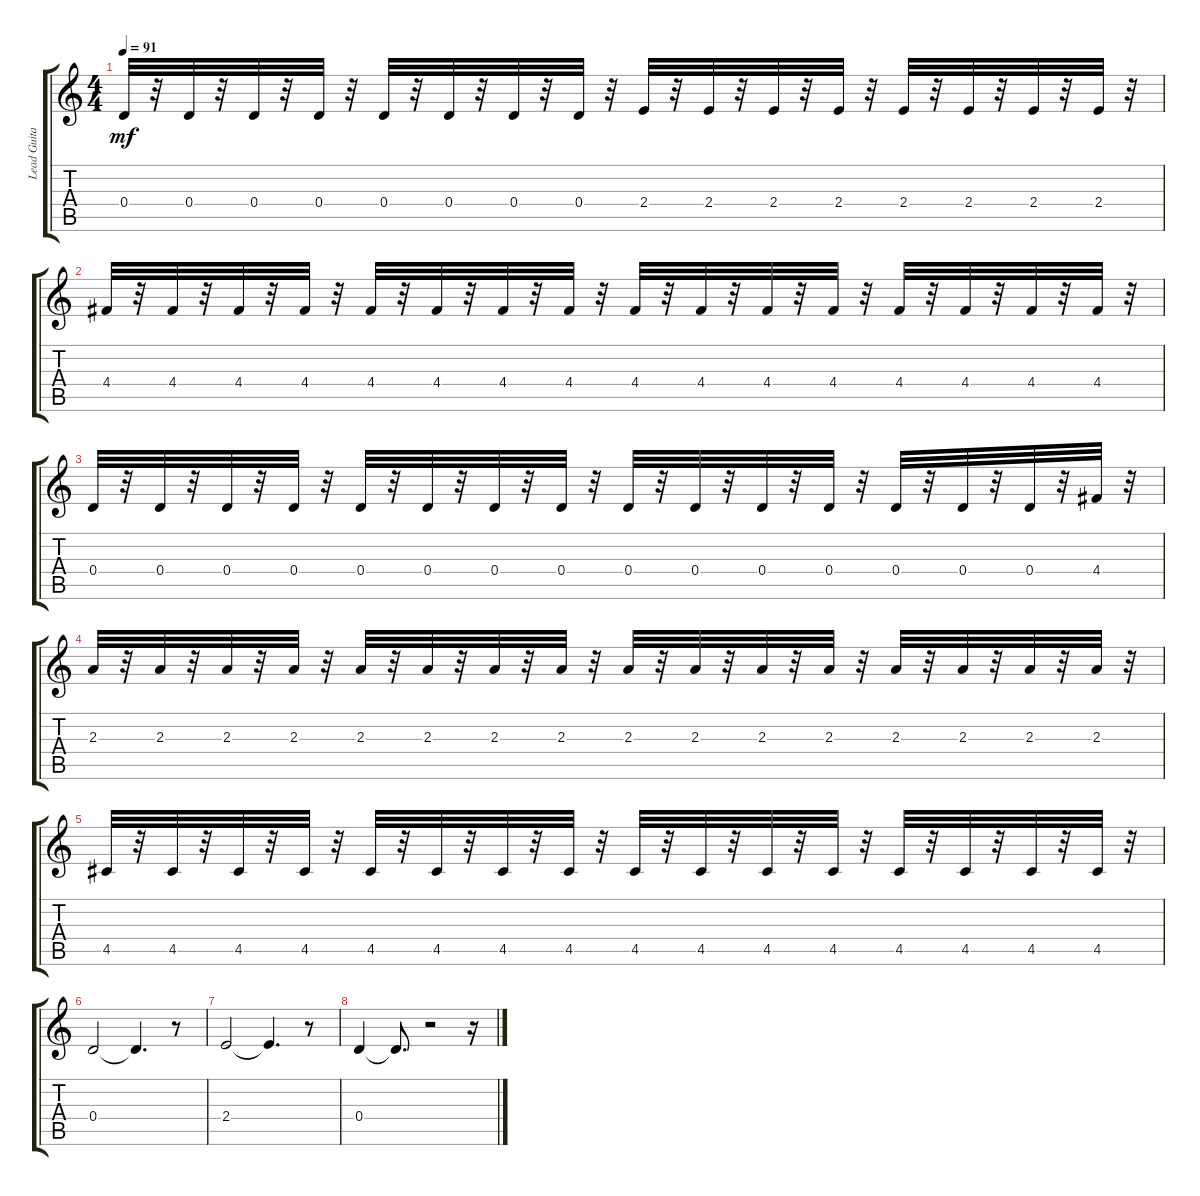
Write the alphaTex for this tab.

\track ("Lead Guitar" "Lead Guita") {instrument overdrivenguitar}
\staff {score tabs}
\tuning (E4 B3 G3 D3 A2 E2) {hide}
\ts (4 4)
\tempo 91
\clef g2
\ks c
0.4.32{dy mf} r.32 0.4.32 r.32 0.4.32 r.32 0.4.32 r.32 0.4.32 r.32 0.4.32 r.32 0.4.32 r.32 0.4.32 r.32 2.4.32 r.32 2.4.32 r.32 2.4.32 r.32 2.4.32 r.32 2.4.32 r.32 2.4.32 r.32 2.4.32 r.32 2.4.32 r.32 |
4.4.32 r.32 4.4.32 r.32 4.4.32 r.32 4.4.32 r.32 4.4.32 r.32 4.4.32 r.32 4.4.32 r.32 4.4.32 r.32 4.4.32 r.32 4.4.32 r.32 4.4.32 r.32 4.4.32 r.32 4.4.32 r.32 4.4.32 r.32 4.4.32 r.32 4.4.32 r.32 |
0.4.32 r.32 0.4.32 r.32 0.4.32 r.32 0.4.32 r.32 0.4.32 r.32 0.4.32 r.32 0.4.32 r.32 0.4.32 r.32 0.4.32 r.32 0.4.32 r.32 0.4.32 r.32 0.4.32 r.32 0.4.32 r.32 0.4.32 r.32 0.4.32 r.32 4.4.32 r.32 |
2.3.32 r.32 2.3.32 r.32 2.3.32 r.32 2.3.32 r.32 2.3.32 r.32 2.3.32 r.32 2.3.32 r.32 2.3.32 r.32 2.3.32 r.32 2.3.32 r.32 2.3.32 r.32 2.3.32 r.32 2.3.32 r.32 2.3.32 r.32 2.3.32 r.32 2.3.32 r.32 |
4.5.32 r.32 4.5.32 r.32 4.5.32 r.32 4.5.32 r.32 4.5.32 r.32 4.5.32 r.32 4.5.32 r.32 4.5.32 r.32 4.5.32 r.32 4.5.32 r.32 4.5.32 r.32 4.5.32 r.32 4.5.32 r.32 4.5.32 r.32 4.5.32 r.32 4.5.32 r.32 |
0.4.2 0.4{t}.4{d} r.8 |
2.4.2 2.4{t}.4{d} r.8 |
0.4.4 0.4{t}.8{d} r.2 r.16
